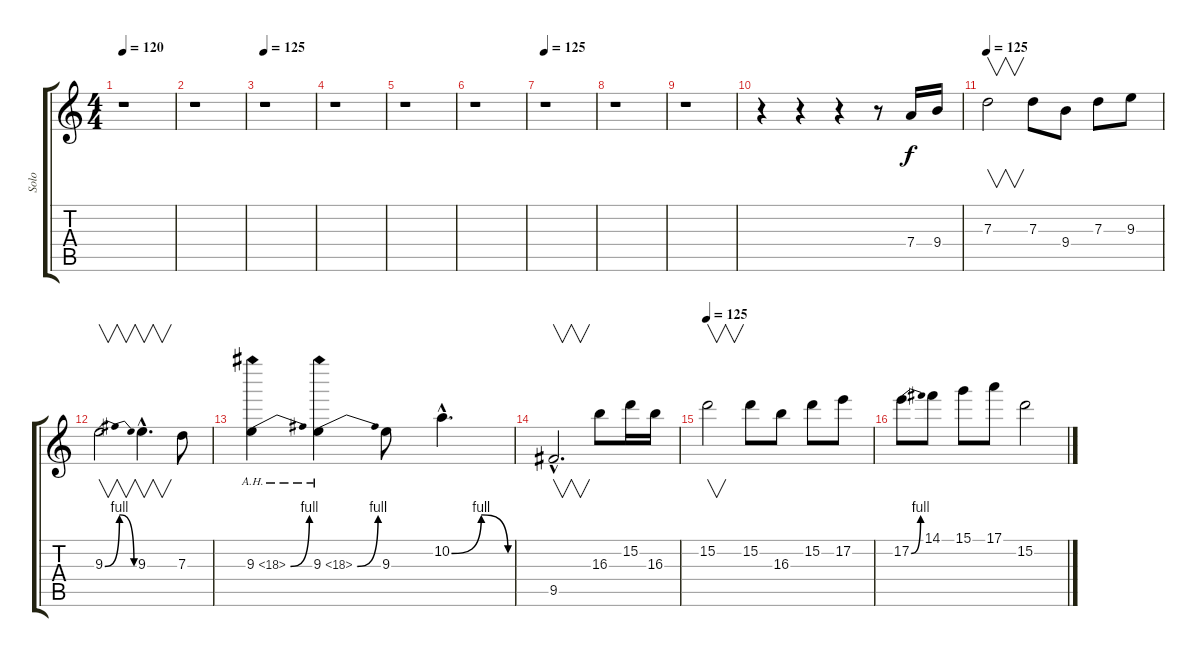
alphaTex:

\track ("Solo" "Solo") {instrument distortionguitar}
\staff {score tabs}
\tuning (E4 B3 G3 D3 A2 E2) {hide}
\ts (4 4)
\tempo 120
\clef g2
\ks c
r.1{dy f} |
r.1 |
\tempo 125
r.1 |
r.1 |
r.1 |
r.1 |
\tempo 125
r.1 |
r.1 |
r.1 |
r.4 r.4 r.4 r.8 7.4.16 9.4.16 |
\tempo 125
7.3.2{v} 7.3.8 9.4.8 7.3.8 9.3.8 |
9.3{be (bendrelease 0 0 30 4 30 4 60 0)}.2{v} 9.3{hac}.4{v d} 7.3.8 |
9.3{be (bend 0 0 60 4) ah 9}.4 9.3{be (bend 0 0 60 4) ah 9}.4 9.3.8 10.2{be (custom 0 0 30 4 57 0 60 0) hac}.4{d} |
9.5{hac}.2{v d} 16.3.8 15.2.16 16.3.16 |
\tempo 125
15.2.2{v} 15.2.8 16.3.8 15.2.8 17.2.8 |
17.2{be (bend 0 0 60 4)}.8 14.1.8 15.1.8 17.1.8 15.2.2
